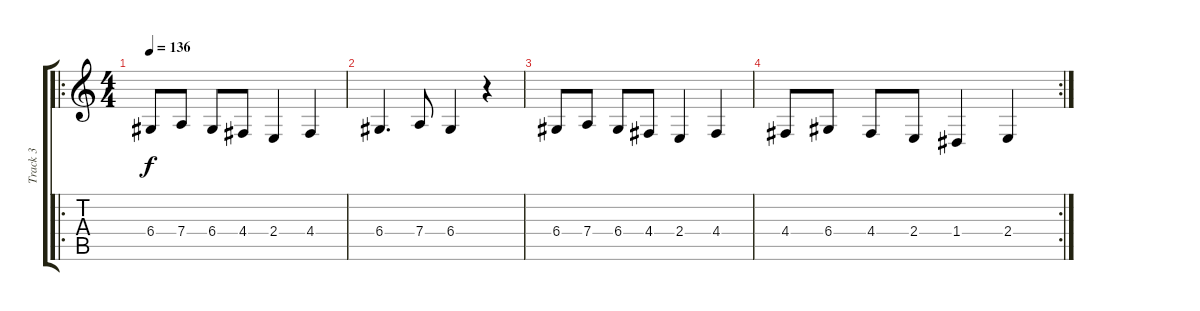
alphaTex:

\track ("Track 3" "Track 3") {instrument lead2sawtooth}
\staff {score tabs}
\tuning (E4 B3 G3 D3 A2 E2) {hide}
\ro
\ts (4 4)
\tempo 136
\clef g2
\ks c
6.4.8{dy f} 7.4.8 6.4.8 4.4.8 2.4.4 4.4.4 |
6.4.4{d} 7.4.8 6.4.4 r.4 |
6.4.8 7.4.8 6.4.8 4.4.8 2.4.4 4.4.4 |
\rc 2
4.4.8 6.4.8 4.4.8 2.4.8 1.4.4 2.4.4
